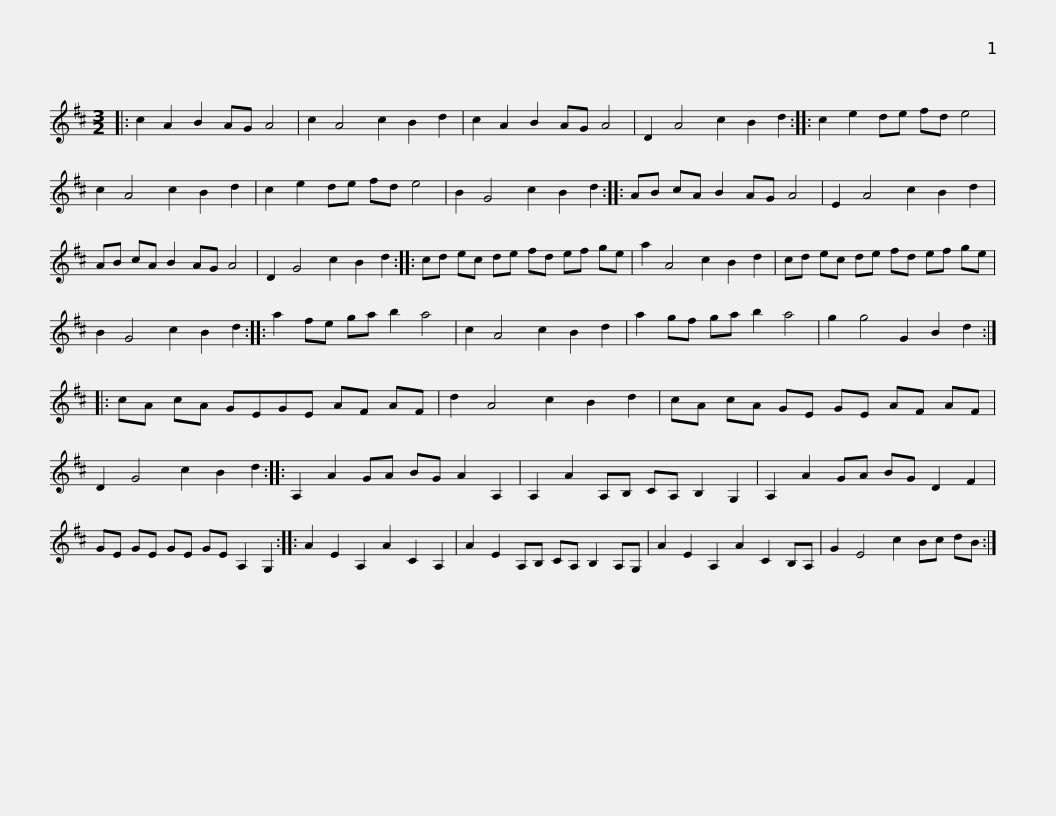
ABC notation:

X:1
L:1/8
M:3/2
I:linebreak $
K:D
V:1 treble
V:1
|: c2 A2 B2 AG A4 | c2 A4 c2 B2 d2 | c2 A2 B2 AG A4 | D2 A4 c2 B2 d2 :: c2 e2 de fd e4 | %5
 c2 A4 c2 B2 d2 |$ c2 e2 de fd e4 | B2 G4 c2 B2 d2 :: AB cA B2 AG A4 | E2 A4 c2 B2 d2 | %10
 AB cA B2 AG A4 | D2 G4 c2 B2 d2 ::$ cd ec de fd ef ge | a2 A4 c2 B2 d2 | cd ec de fd ef ge | %15
 B2 G4 c2 B2 d2 ::$ a2 fe ga b2 a4 | c2 A4 c2 B2 d2 | a2 gf ga b2 a4 | g2 g4 G2 B2 d2 :: %20
 cA cA GEGE AF AF |$ d2 A4 c2 B2 d2 | cA cA GE GE AF AF | D2 G4 c2 B2 d2 :: A,2 A2 GA BG A2 A,2 | %25
 A,2 A2 A,B, CA, B,2 G,2 |$ A,2 A2 GA BG D2 F2 | GE GE GE GE A,2 G,2 :: A2 E2 A,2 A2 C2 A,2 | A2 E2 A,B, CA, B,2 A,G, |$ %30
 A2 E2 A,2 A2 C2 B,A, | G2 E4 c2 Bc dB :| %32
